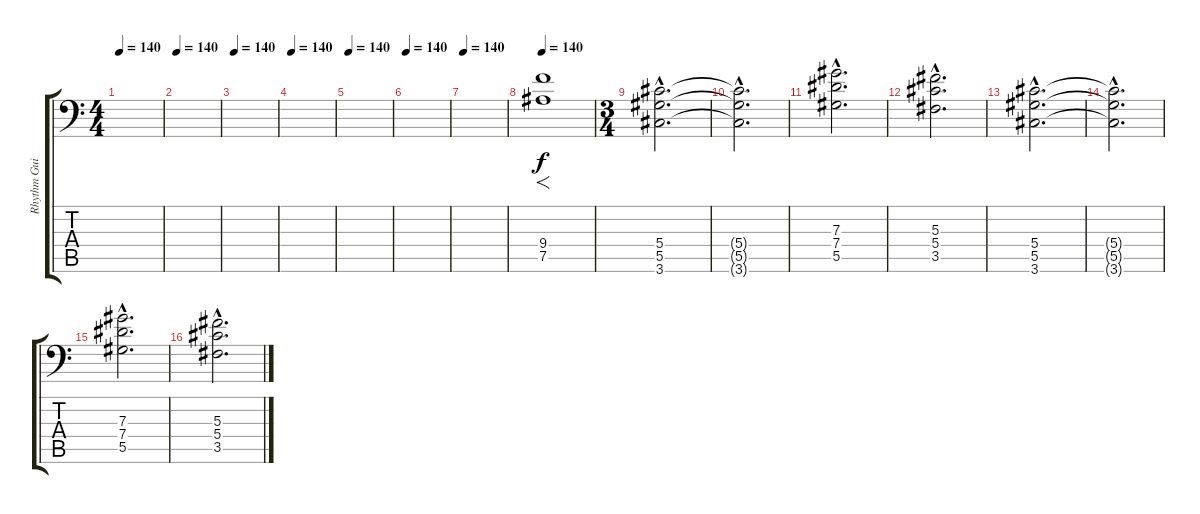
\track ("Rhythm Guitar II" "Rhythm Gui") {instrument distortionguitar}
\staff {score tabs}
\tuning (Bb3 F3 Db3 Ab2 Eb2 Bb1) {hide}
\ts (4 4)
\tempo 140
\clef f4
\ks c
|
\tempo 140
|
\tempo 140
|
\tempo 140
|
\tempo 140
|
\tempo 140
|
\tempo 140
|
\tempo 140
(9.4 7.5).1{f} |
\ts (3 4)
(5.4{hac} 5.5{hac} 3.6{hac}).2{d} |
(5.4{hac t} 5.5{hac t} 3.6{hac t}).2{d} |
(7.3{hac} 7.4{hac} 5.5{hac}).2{d} |
(5.3{hac} 5.4{hac} 3.5{hac}).2{d} |
(5.4{hac} 5.5{hac} 3.6{hac}).2{d} |
(5.4{hac t} 5.5{hac t} 3.6{hac t}).2{d} |
(7.3{hac} 7.4{hac} 5.5{hac}).2{d} |
(5.3{hac} 5.4{hac} 3.5{hac}).2{d}
